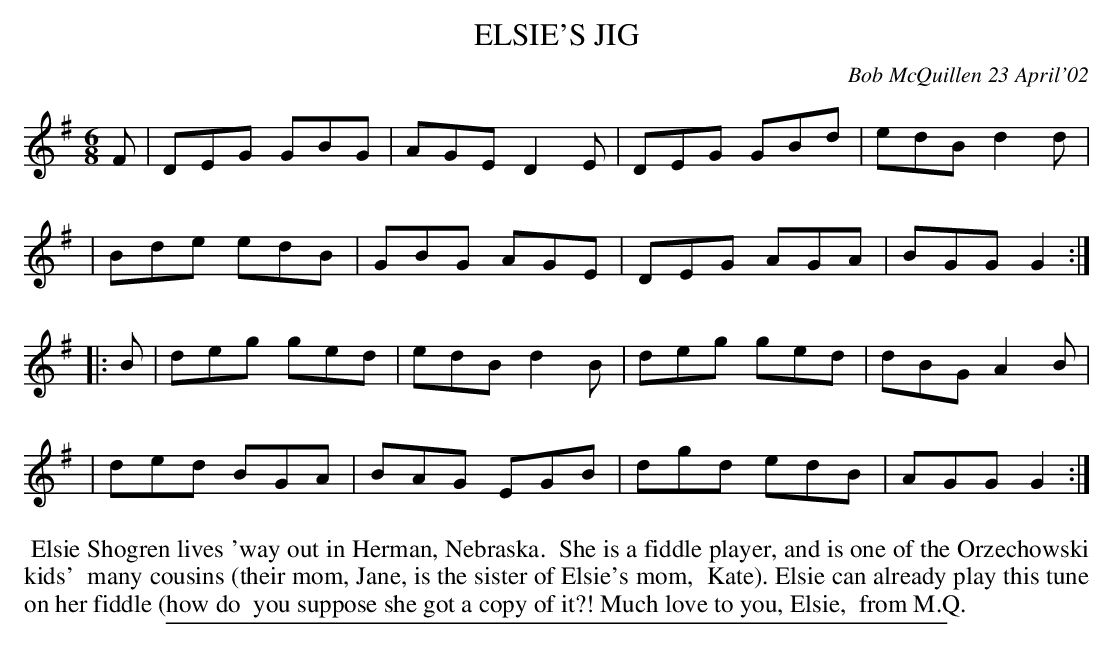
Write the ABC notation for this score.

X:1
T: ELSIE'S JIG
C: Bob McQuillen 23 April'02
M: 6/8
L: 1/8
K: G
F \
| DEG GBG | AGE D2E | DEG GBd | edB d2d |
| Bde edB | GBG AGE | DEG AGA | BGG G2 :|
|: B \
| deg ged | edB d2B | deg ged | dBG A2B |
| ded BGA | BAG EGB | dgd edB | AGG G2 :|
